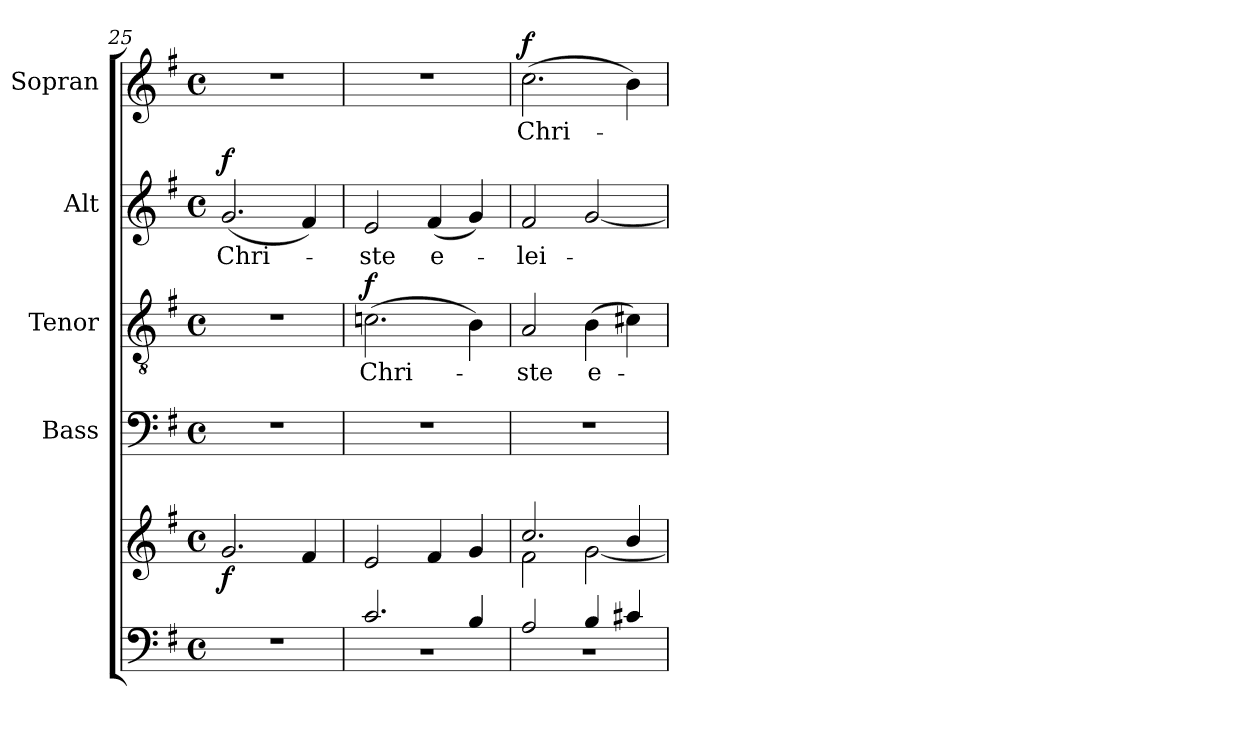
**kern	**kern	**dynam	**kern	**kern	**text	**dynam	**kern	**text	**dynam	**kern	**text	**dynam
*part5	*part5	*part5	*part4	*part3	*part3	*part3	*part2	*part2	*part2	*part1	*part1	*part1
*staff6	*staff5	*staff5/6	*staff4	*staff3	*staff3	*staff3	*staff2	*staff2	*staff2	*staff1	*staff1	*staff1
*	*	*	*I"Bass	*I"Tenor	*	*	*I"Alt	*	*	*I"Sopran	*	*
*	*	*	*I'B.	*I'T.	*	*	*I'A.	*	*	*I'S.	*	*
!!LO:PB:g=z
*clefF4	*clefG2	*	*clefF4	*clefGv2	*	*	*clefG2	*	*	*clefG2	*	*
*k[f#]	*k[f#]	*	*k[f#]	*k[f#]	*	*	*k[f#]	*	*	*k[f#]	*	*
*G:	*G:	*	*G:	*G:	*	*	*G:	*	*	*G:	*	*
*M4/4	*M4/4	*	*M4/4	*M4/4	*	*	*M4/4	*	*	*M4/4	*	*
*met(c)	*met(c)	*	*met(c)	*met(c)	*	*	*met(c)	*	*	*met(c)	*	*
=25	=25	=25	=25	=25	=25	=25	=25	=25	=25	=25	=25	=25
!	!	!LO:DY:b	!	!	!	!	!	!LO:LY:b	!LO:DY:a	!	!	!
1r	2.g/	f	1r	1r	.	.	(<2.g/	Chri-	f	1r	.	.
.	4f#/	.	.	.	.	.	4f#/)	.	.	.	.	.
=26	=26	=26	=26	=26	=26	=26	=26	=26	=26	=26	=26	=26
*^	*	*	*	*	*	*	*	*	*	*	*	*
!	!	!	!	!	!	!LO:LY:b	!LO:DY:a	!	!LO:LY:b	!	!	!	!
2.c/	1r	2e/	.	1r	(>2.cn\	Chri-	f	2e/	-ste	.	1r	.	.
!	!	!	!	!	!	!	!	!	!LO:LY:b	!	!	!	!
.	.	4f#/	.	.	.	.	.	(<4f#/	e-	.	.	.	.
4B/	.	4g/	.	.	4B\)	.	.	4g/)	.	.	.	.	.
=27	=27	=27	=27	=27	=27	=27	=27	=27	=27	=27	=27	=27	=27
*	*	*^	*	*	*	*	*	*	*	*	*	*	*
!	!	!	!	!	!	!	!LO:LY:b	!	!	!LO:LY:b	!	!	!LO:LY:b	!LO:DY:a
2A/	1r	2.cc/	2f#\	.	1r	2A/	-ste	.	2f#/	-lei-	.	(>2.cc\	Chri-	f
!	!	!	!	!	!	!	!LO:LY:b	!	!	!	!	!	!	!
4B/	.	.	[<2g\	.	.	(>4B\	e-	.	[2g/	.	.	.	.	.
4c#X/	.	4b/	.	.	.	4c#X\)	.	.	.	.	.	4b\)	.	.
*v	*v	*	*	*	*	*	*	*	*	*	*	*	*	*
*	*v	*v	*	*	*	*	*	*	*	*	*	*	*
=	=	=	=	=	=	=	=	=	=	=	=	=
*-	*-	*-	*-	*-	*-	*-	*-	*-	*-	*-	*-	*-
